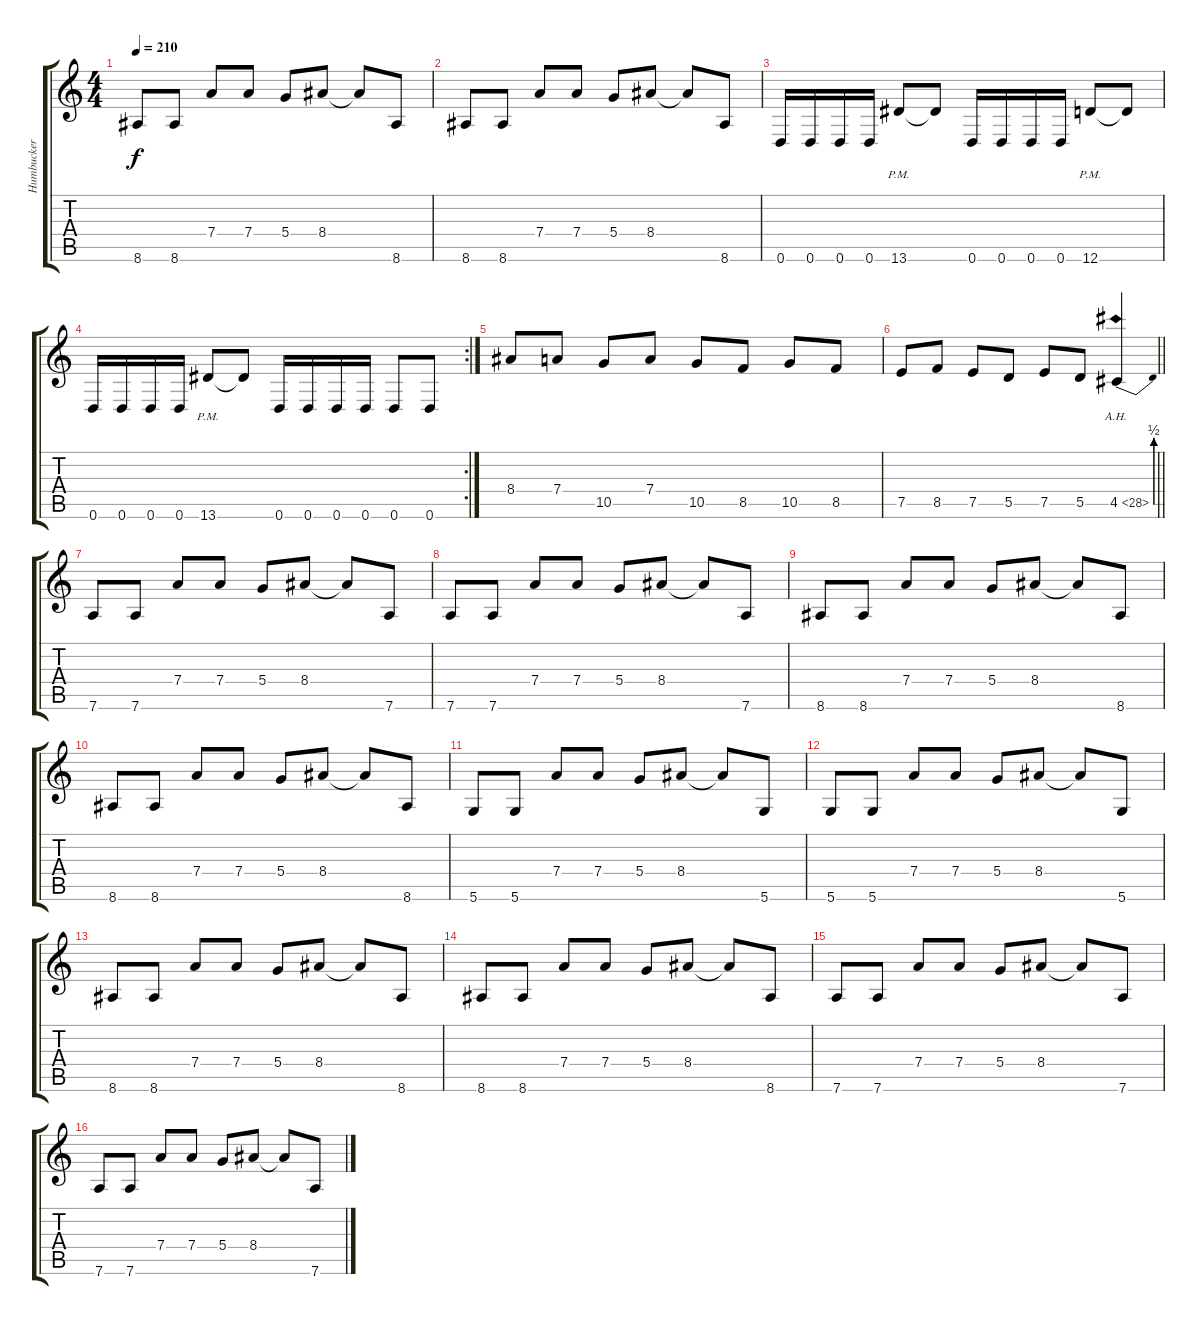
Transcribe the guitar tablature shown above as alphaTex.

\track ("Humbucker" "Humbucker") {instrument distortionguitar}
\staff {score tabs}
\tuning (E4 B3 G3 D3 A2 D2) {hide}
\ts (4 4)
\tempo 210
\clef g2
\ks c
8.6.8{dy f} 8.6.8 7.4.8 7.4.8 5.4.8 8.4.8 8.4{t}.8 8.6.8 |
8.6.8 8.6.8 7.4.8 7.4.8 5.4.8 8.4.8 8.4{t}.8 8.6.8 |
0.6.16 0.6.16 0.6.16 0.6.16 13.6{pm}.8 13.6{t}.8 0.6.16 0.6.16 0.6.16 0.6.16 12.6{pm}.8 12.6{t}.8 |
\rc 2
0.6.16 0.6.16 0.6.16 0.6.16 13.6{pm}.8 13.6{t}.8 0.6.16 0.6.16 0.6.16 0.6.16 0.6.8 0.6.8 |
8.4.8 7.4.8 10.5.8 7.4.8 10.5.8 8.5.8 10.5.8 8.5.8 |
\barLineRight lightlight
7.5.8 8.5.8 7.5.8 5.5.8 7.5.8 5.5.8 4.5{be (bend 0 0 60 2) ah 24}.4 |
7.6.8 7.6.8 7.4.8 7.4.8 5.4.8 8.4.8 8.4{t}.8 7.6.8 |
7.6.8 7.6.8 7.4.8 7.4.8 5.4.8 8.4.8 8.4{t}.8 7.6.8 |
8.6.8 8.6.8 7.4.8 7.4.8 5.4.8 8.4.8 8.4{t}.8 8.6.8 |
8.6.8 8.6.8 7.4.8 7.4.8 5.4.8 8.4.8 8.4{t}.8 8.6.8 |
5.6.8 5.6.8 7.4.8 7.4.8 5.4.8 8.4.8 8.4{t}.8 5.6.8 |
5.6.8 5.6.8 7.4.8 7.4.8 5.4.8 8.4.8 8.4{t}.8 5.6.8 |
8.6.8 8.6.8 7.4.8 7.4.8 5.4.8 8.4.8 8.4{t}.8 8.6.8 |
8.6.8 8.6.8 7.4.8 7.4.8 5.4.8 8.4.8 8.4{t}.8 8.6.8 |
7.6.8 7.6.8 7.4.8 7.4.8 5.4.8 8.4.8 8.4{t}.8 7.6.8 |
7.6.8 7.6.8 7.4.8 7.4.8 5.4.8 8.4.8 8.4{t}.8 7.6.8
